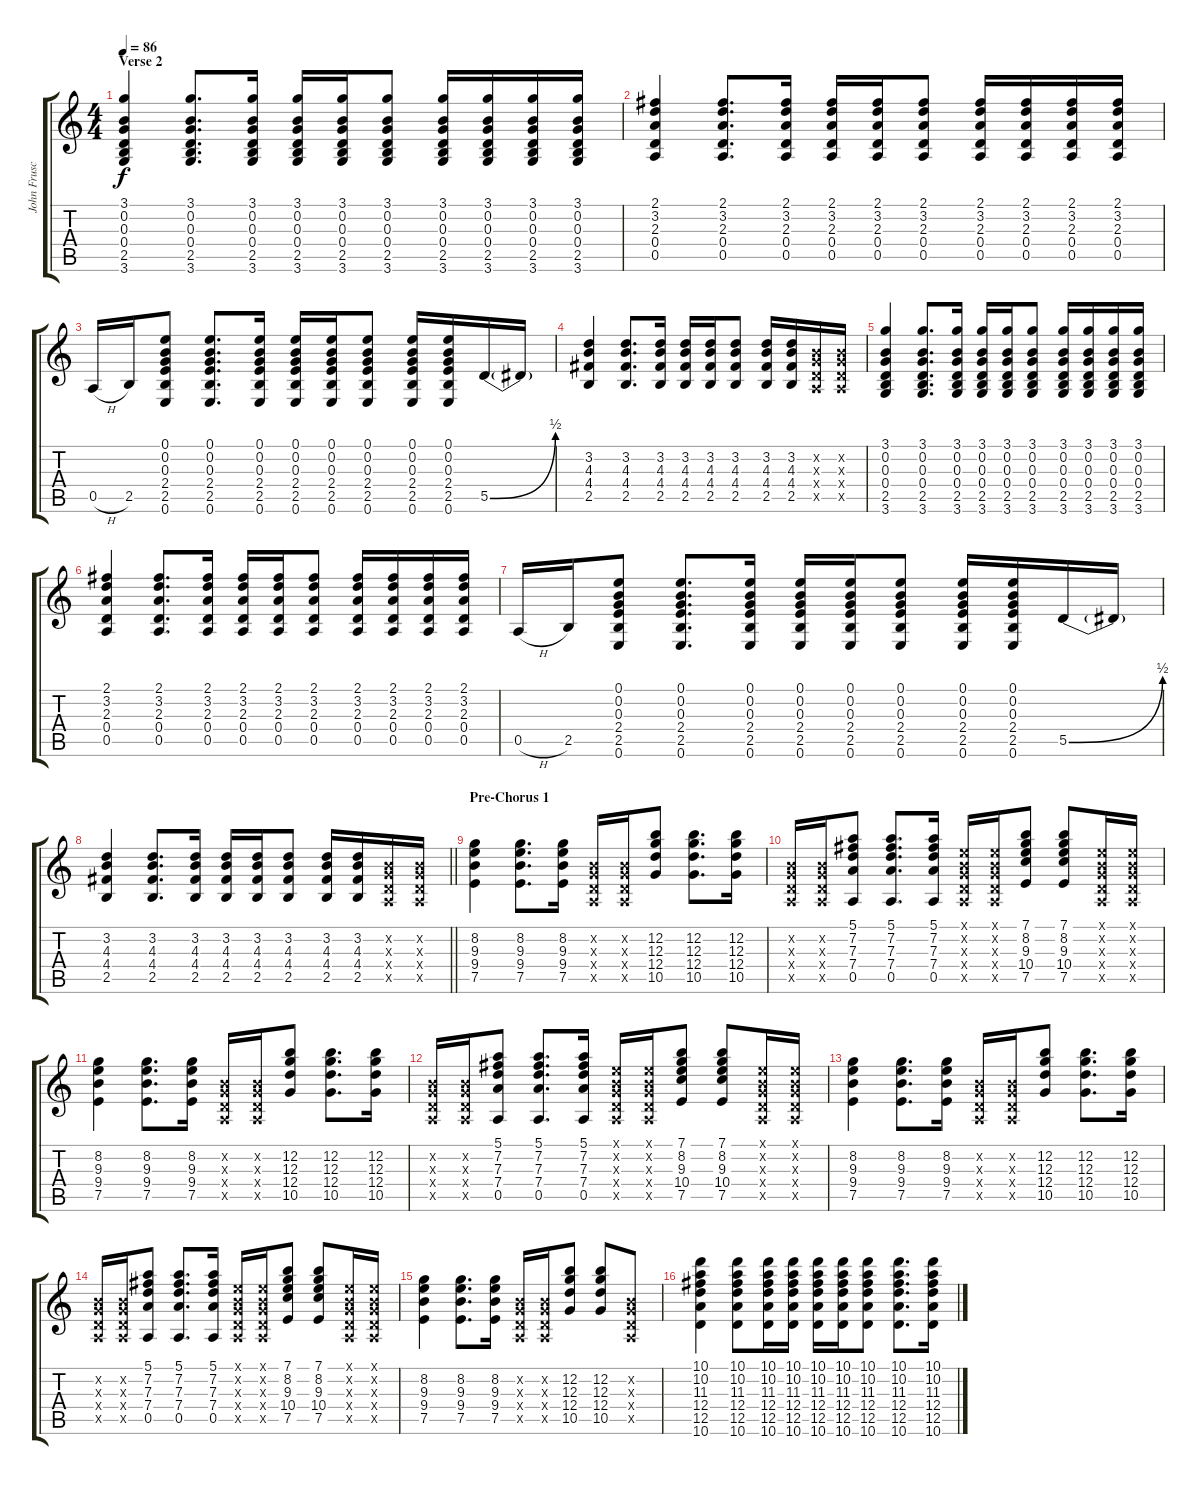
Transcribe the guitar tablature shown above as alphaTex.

\track ("John Frusciante | Gtr. 1" "John Frusc") {instrument electricguitarclean}
\staff {score tabs}
\tuning (E4 B3 G3 D3 A2 E2) {hide}
\ts (4 4)
\section ("" "Verse 2")
\tempo 86
\clef g2
\ks c
(3.1 0.2 0.3 0.4 2.5 3.6).4{dy f} (3.1 0.2 0.3 0.4 2.5 3.6).8{d} (3.1 0.2 0.3 0.4 2.5 3.6).16 (3.1 0.2 0.3 0.4 2.5 3.6).16 (3.1 0.2 0.3 0.4 2.5 3.6).16 (3.1 0.2 0.3 0.4 2.5 3.6).8 (3.1 0.2 0.3 0.4 2.5 3.6).16 (3.1 0.2 0.3 0.4 2.5 3.6).16 (3.1 0.2 0.3 0.4 2.5 3.6).16 (3.1 0.2 0.3 0.4 2.5 3.6).16 |
(2.1 3.2 2.3 0.4 0.5).4 (2.1 3.2 2.3 0.4 0.5).8{d} (2.1 3.2 2.3 0.4 0.5).16 (2.1 3.2 2.3 0.4 0.5).16 (2.1 3.2 2.3 0.4 0.5).16 (2.1 3.2 2.3 0.4 0.5).8 (2.1 3.2 2.3 0.4 0.5).16 (2.1 3.2 2.3 0.4 0.5).16 (2.1 3.2 2.3 0.4 0.5).16 (2.1 3.2 2.3 0.4 0.5).16 |
0.5{h}.16 2.5.16 (0.1 0.2 0.3 2.4 2.5 0.6).8 (0.1 0.2 0.3 2.4 2.5 0.6).8{d} (0.1 0.2 0.3 2.4 2.5 0.6).16 (0.1 0.2 0.3 2.4 2.5 0.6).16 (0.1 0.2 0.3 2.4 2.5 0.6).16 (0.1 0.2 0.3 2.4 2.5 0.6).8 (0.1 0.2 0.3 2.4 2.5 0.6).16 (0.1 0.2 0.3 2.4 2.5 0.6).16 5.5{be (bend 0 0 60 2)}.16 5.5{t}.16 |
(3.2 4.3 4.4 2.5).4 (3.2 4.3 4.4 2.5).8{d} (3.2 4.3 4.4 2.5).16 (3.2 4.3 4.4 2.5).16 (3.2 4.3 4.4 2.5).16 (3.2 4.3 4.4 2.5).8 (3.2 4.3 4.4 2.5).16 (3.2 4.3 4.4 2.5).16 (0.2{x} 0.3{x} 0.4{x} 0.5{x}).16 (0.2{x} 0.3{x} 0.4{x} 0.5{x}).16 |
(3.1 0.2 0.3 0.4 2.5 3.6).4 (3.1 0.2 0.3 0.4 2.5 3.6).8{d} (3.1 0.2 0.3 0.4 2.5 3.6).16 (3.1 0.2 0.3 0.4 2.5 3.6).16 (3.1 0.2 0.3 0.4 2.5 3.6).16 (3.1 0.2 0.3 0.4 2.5 3.6).8 (3.1 0.2 0.3 0.4 2.5 3.6).16 (3.1 0.2 0.3 0.4 2.5 3.6).16 (3.1 0.2 0.3 0.4 2.5 3.6).16 (3.1 0.2 0.3 0.4 2.5 3.6).16 |
(2.1 3.2 2.3 0.4 0.5).4 (2.1 3.2 2.3 0.4 0.5).8{d} (2.1 3.2 2.3 0.4 0.5).16 (2.1 3.2 2.3 0.4 0.5).16 (2.1 3.2 2.3 0.4 0.5).16 (2.1 3.2 2.3 0.4 0.5).8 (2.1 3.2 2.3 0.4 0.5).16 (2.1 3.2 2.3 0.4 0.5).16 (2.1 3.2 2.3 0.4 0.5).16 (2.1 3.2 2.3 0.4 0.5).16 |
0.5{h}.16 2.5.16 (0.1 0.2 0.3 2.4 2.5 0.6).8 (0.1 0.2 0.3 2.4 2.5 0.6).8{d} (0.1 0.2 0.3 2.4 2.5 0.6).16 (0.1 0.2 0.3 2.4 2.5 0.6).16 (0.1 0.2 0.3 2.4 2.5 0.6).16 (0.1 0.2 0.3 2.4 2.5 0.6).8 (0.1 0.2 0.3 2.4 2.5 0.6).16 (0.1 0.2 0.3 2.4 2.5 0.6).16 5.5{be (bend 0 0 60 2)}.16 5.5{t}.16 |
\barLineRight lightlight
(3.2 4.3 4.4 2.5).4 (3.2 4.3 4.4 2.5).8{d} (3.2 4.3 4.4 2.5).16 (3.2 4.3 4.4 2.5).16 (3.2 4.3 4.4 2.5).16 (3.2 4.3 4.4 2.5).8 (3.2 4.3 4.4 2.5).16 (3.2 4.3 4.4 2.5).16 (0.2{x} 0.3{x} 0.4{x} 0.5{x}).16 (0.2{x} 0.3{x} 0.4{x} 0.5{x}).16 |
\section ("" "Pre-Chorus 1")
(8.2 9.3 9.4 7.5).4 (8.2 9.3 9.4 7.5).8{d} (8.2 9.3 9.4 7.5).16 (0.2{x} 0.3{x} 0.4{x} 0.5{x}).16 (0.2{x} 0.3{x} 0.4{x} 0.5{x}).16 (12.2 12.3 12.4 10.5).8 (12.2 12.3 12.4 10.5).8{d} (12.2 12.3 12.4 10.5).16 |
(0.2{x} 0.3{x} 0.4{x} 0.5{x}).16 (0.2{x} 0.3{x} 0.4{x} 0.5{x}).16 (5.1 7.2 7.3 7.4 0.5).8 (5.1 7.2 7.3 7.4 0.5).8{d} (5.1 7.2 7.3 7.4 0.5).16 (0.1{x} 0.2{x} 0.3{x} 0.4{x} 0.5{x}).16 (0.1{x} 0.2{x} 0.3{x} 0.4{x} 0.5{x}).16 (7.1 8.2 9.3 10.4 7.5).8 (7.1 8.2 9.3 10.4 7.5).8 (0.1{x} 0.2{x} 0.3{x} 0.4{x} 0.5{x}).16 (0.1{x} 0.2{x} 0.3{x} 0.4{x} 0.5{x}).16 |
(8.2 9.3 9.4 7.5).4 (8.2 9.3 9.4 7.5).8{d} (8.2 9.3 9.4 7.5).16 (0.2{x} 0.3{x} 0.4{x} 0.5{x}).16 (0.2{x} 0.3{x} 0.4{x} 0.5{x}).16 (12.2 12.3 12.4 10.5).8 (12.2 12.3 12.4 10.5).8{d} (12.2 12.3 12.4 10.5).16 |
(0.2{x} 0.3{x} 0.4{x} 0.5{x}).16 (0.2{x} 0.3{x} 0.4{x} 0.5{x}).16 (5.1 7.2 7.3 7.4 0.5).8 (5.1 7.2 7.3 7.4 0.5).8{d} (5.1 7.2 7.3 7.4 0.5).16 (0.1{x} 0.2{x} 0.3{x} 0.4{x} 0.5{x}).16 (0.1{x} 0.2{x} 0.3{x} 0.4{x} 0.5{x}).16 (7.1 8.2 9.3 10.4 7.5).8 (7.1 8.2 9.3 10.4 7.5).8 (0.1{x} 0.2{x} 0.3{x} 0.4{x} 0.5{x}).16 (0.1{x} 0.2{x} 0.3{x} 0.4{x} 0.5{x}).16 |
(8.2 9.3 9.4 7.5).4 (8.2 9.3 9.4 7.5).8{d} (8.2 9.3 9.4 7.5).16 (0.2{x} 0.3{x} 0.4{x} 0.5{x}).16 (0.2{x} 0.3{x} 0.4{x} 0.5{x}).16 (12.2 12.3 12.4 10.5).8 (12.2 12.3 12.4 10.5).8{d} (12.2 12.3 12.4 10.5).16 |
(0.2{x} 0.3{x} 0.4{x} 0.5{x}).16 (0.2{x} 0.3{x} 0.4{x} 0.5{x}).16 (5.1 7.2 7.3 7.4 0.5).8 (5.1 7.2 7.3 7.4 0.5).8{d} (5.1 7.2 7.3 7.4 0.5).16 (0.1{x} 0.2{x} 0.3{x} 0.4{x} 0.5{x}).16 (0.1{x} 0.2{x} 0.3{x} 0.4{x} 0.5{x}).16 (7.1 8.2 9.3 10.4 7.5).8 (7.1 8.2 9.3 10.4 7.5).8 (0.1{x} 0.2{x} 0.3{x} 0.4{x} 0.5{x}).16 (0.1{x} 0.2{x} 0.3{x} 0.4{x} 0.5{x}).16 |
(8.2 9.3 9.4 7.5).4 (8.2 9.3 9.4 7.5).8{d} (8.2 9.3 9.4 7.5).16 (0.2{x} 0.3{x} 0.4{x} 0.5{x}).16 (0.2{x} 0.3{x} 0.4{x} 0.5{x}).16 (12.2 12.3 12.4 10.5).8 (12.2 12.3 12.4 10.5).8 (0.2{x} 0.3{x} 0.4{x} 0.5{x}).8 |
(10.1 10.2 11.3 12.4 12.5 10.6).4 (10.1 10.2 11.3 12.4 12.5 10.6).8 (10.1 10.2 11.3 12.4 12.5 10.6).16 (10.1 10.2 11.3 12.4 12.5 10.6).16 (10.1 10.2 11.3 12.4 12.5 10.6).16 (10.1 10.2 11.3 12.4 12.5 10.6).16 (10.1 10.2 11.3 12.4 12.5 10.6).8 (10.1 10.2 11.3 12.4 12.5 10.6).8{d} (10.1 10.2 11.3 12.4 12.5 10.6).16
